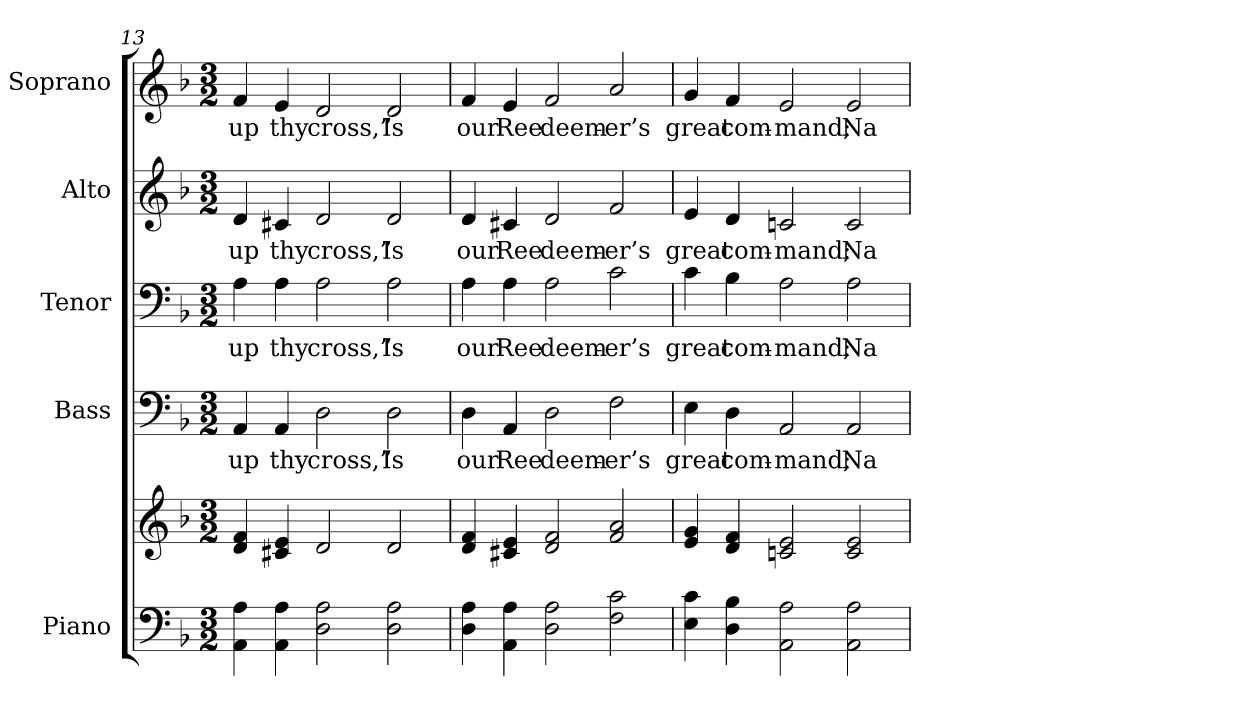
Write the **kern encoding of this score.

**kern	**kern	**kern	**text	**kern	**text	**kern	**text	**kern	**text
*part5	*part5	*part4	*part4	*part3	*part3	*part2	*part2	*part1	*part1
*staff6	*staff5	*staff4	*staff4	*staff3	*staff3	*staff2	*staff2	*staff1	*staff1
*I"Piano	*	*I"Bass	*	*I"Tenor	*	*I"Alto	*	*I"Soprano	*
*I'Pno.	*	*I'B.	*	*I'T.	*	*I'A.	*	*I'S.	*
*clefF4	*clefG2	*clefF4	*	*clefF4	*	*clefG2	*	*clefG2	*
*k[b-]	*k[b-]	*k[b-]	*	*k[b-]	*	*k[b-]	*	*k[b-]	*
*F:	*F:	*F:	*	*F:	*	*F:	*	*F:	*
*M3/2	*M3/2	*M3/2	*	*M3/2	*	*M3/2	*	*M3/2	*
=13	=13	=13	=13	=13	=13	=13	=13	=13	=13
!	!	!	!LO:LY:b:color=#000000	!	!	!	!	!	!
!	!	!	!	!	!LO:LY:b:color=#000000	!	!	!	!
!	!	!	!	!	!	!	!LO:LY:b:color=#000000	!	!
!	!	!	!	!	!	!	!	!	!LO:LY:b:color=#000000
4AAi\ 4Ai	4di/ 4fi	4AAi/	up	4Ai\	up	4di/	up	4fi/	up
!	!	!	!LO:LY:b:color=#000000	!	!	!	!	!	!
!	!	!	!	!	!LO:LY:b:color=#000000	!	!	!	!
!	!	!	!	!	!	!	!LO:LY:b:color=#000000	!	!
!	!	!	!	!	!	!	!	!	!LO:LY:b:color=#000000
4AAi\ 4Ai	4c#Xi/ 4ei	4AAi/	thy	4Ai\	thy	4c#Xi/	thy	4ei/	thy
!	!	!	!LO:LY:b:color=#000000	!	!	!	!	!	!
!	!	!	!	!	!LO:LY:b:color=#000000	!	!	!	!
!	!	!	!	!	!	!	!LO:LY:b:color=#000000	!	!
!	!	!	!	!	!	!	!	!	!LO:LY:b:color=#000000
2Di\ 2Ai	2di/	2Di\	cross,”	2Ai\	cross,”	2di/	cross,”	2di/	cross,”
!	!	!	!LO:LY:b:color=#000000	!	!	!	!	!	!
!	!	!	!	!	!LO:LY:b:color=#000000	!	!	!	!
!	!	!	!	!	!	!	!LO:LY:b:color=#000000	!	!
!	!	!	!	!	!	!	!	!	!LO:LY:b:color=#000000
2Di\ 2Ai	2di/	2Di\	Is	2Ai\	Is	2di/	Is	2di/	Is
!!LO:PB:g=z
=14	=14	=14	=14	=14	=14	=14	=14	=14	=14
!	!	!	!LO:LY:b:color=#000000	!	!	!	!	!	!
!	!	!	!	!	!LO:LY:b:color=#000000	!	!	!	!
!	!	!	!	!	!	!	!LO:LY:b:color=#000000	!	!
!	!	!	!	!	!	!	!	!	!LO:LY:b:color=#000000
4Di\ 4Ai	4di/ 4fi	4Di\	our	4Ai\	our	4di/	our	4fi/	our
!	!	!	!LO:LY:b:color=#000000	!	!	!	!	!	!
!	!	!	!	!	!LO:LY:b:color=#000000	!	!	!	!
!	!	!	!	!	!	!	!LO:LY:b:color=#000000	!	!
!	!	!	!	!	!	!	!	!	!LO:LY:b:color=#000000
4AAi\ 4Ai	4c#Xi/ 4ei	4AAi/	Ree	4Ai\	Ree	4c#Xi/	Ree	4ei/	Ree
!	!	!	!LO:LY:b:color=#000000	!	!	!	!	!	!
!	!	!	!	!	!LO:LY:b:color=#000000	!	!	!	!
!	!	!	!	!	!	!	!LO:LY:b:color=#000000	!	!
!	!	!	!	!	!	!	!	!	!LO:LY:b:color=#000000
2Di\ 2Ai	2di/ 2fi	2Di\	deem-	2Ai\	deem-	2di/	deem-	2fi/	deem-
!	!	!	!LO:LY:b:color=#000000	!	!	!	!	!	!
!	!	!	!	!	!LO:LY:b:color=#000000	!	!	!	!
!	!	!	!	!	!	!	!LO:LY:b:color=#000000	!	!
!	!	!	!	!	!	!	!	!	!LO:LY:b:color=#000000
2Fi\ 2ci	2fi/ 2ai	2Fi\	-er’s	2ci\	-er’s	2fi/	-er’s	2ai/	-er’s
=15	=15	=15	=15	=15	=15	=15	=15	=15	=15
!	!	!	!LO:LY:b:color=#000000	!	!	!	!	!	!
!	!	!	!	!	!LO:LY:b:color=#000000	!	!	!	!
!	!	!	!	!	!	!	!LO:LY:b:color=#000000	!	!
!	!	!	!	!	!	!	!	!	!LO:LY:b:color=#000000
4Ei\ 4ci	4ei/ 4gi	4Ei\	great	4ci\	great	4ei/	great	4gi/	great
!	!	!	!LO:LY:b:color=#000000	!	!	!	!	!	!
!	!	!	!	!	!LO:LY:b:color=#000000	!	!	!	!
!	!	!	!	!	!	!	!LO:LY:b:color=#000000	!	!
!	!	!	!	!	!	!	!	!	!LO:LY:b:color=#000000
4Di\ 4B-i	4di/ 4fi	4Di\	com-	4B-i\	com-	4di/	com-	4fi/	com-
!	!	!	!LO:LY:b:color=#000000	!	!	!	!	!	!
!	!	!	!	!	!LO:LY:b:color=#000000	!	!	!	!
!	!	!	!	!	!	!	!LO:LY:b:color=#000000	!	!
!	!	!	!	!	!	!	!	!	!LO:LY:b:color=#000000
2AAi\ 2Ai	2cni/ 2ei	2AAi/	-mand;	2Ai\	-mand;	2cni/	-mand;	2ei/	-mand;
!	!	!	!LO:LY:b:color=#000000	!	!	!	!	!	!
!	!	!	!	!	!LO:LY:b:color=#000000	!	!	!	!
!	!	!	!	!	!	!	!LO:LY:b:color=#000000	!	!
!	!	!	!	!	!	!	!	!	!LO:LY:b:color=#000000
2AAi\ 2Ai	2ci/ 2ei	2AAi/	Na-	2Ai\	Na-	2ci/	Na-	2ei/	Na-
=	=	=	=	=	=	=	=	=	=
*-	*-	*-	*-	*-	*-	*-	*-	*-	*-
